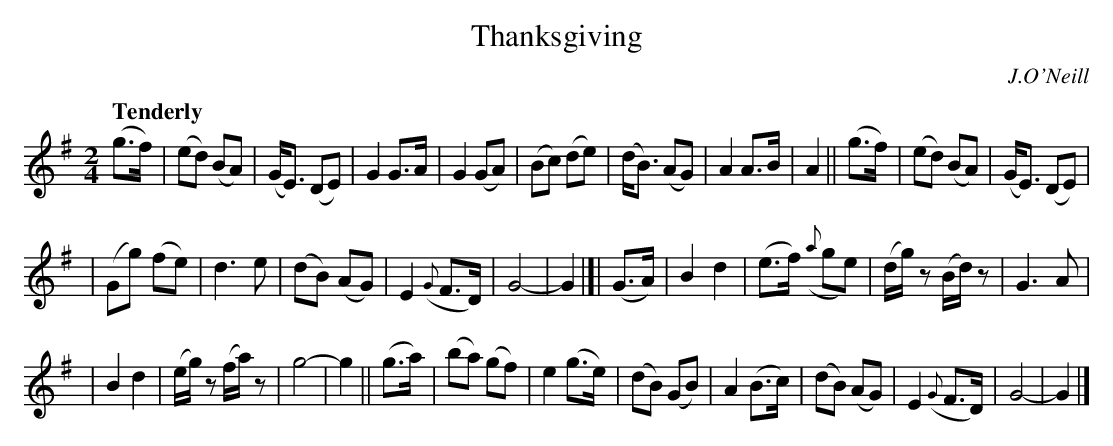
X:1
T: Thanksgiving
O: J.O'Neill
Q: "Tenderly"
M: 2/4
L: 1/8
K: G
(g>f) \
| (ed) (BA) | (G<E) (DE) | G2 G>A | G2 (GA) \
| (Bc) (de) | (d<B) (AG) | A2 A>B | A2 || (g>f) \
| (ed) (BA) | (G<E) (DE) |
| (Gg) (fe) | d3 e  \
| (dB) (AG) | E2 ({G}F>D) | G4- | G2 |]| (G>A) \
| B2 d2 | (e>f) ({a}ge) | (d/g/)z (B/d/)z | G3 A |
| B2 d2 | (e/g/)z (f/a/)z | g4- | g2 || (g>a) \
| (ba) (gf) | e2 (g>e) | (dB) (GB) | A2 (B>c) \
| (dB) (AG) | E2 ({G}F>D) | G4- | G2 |]
